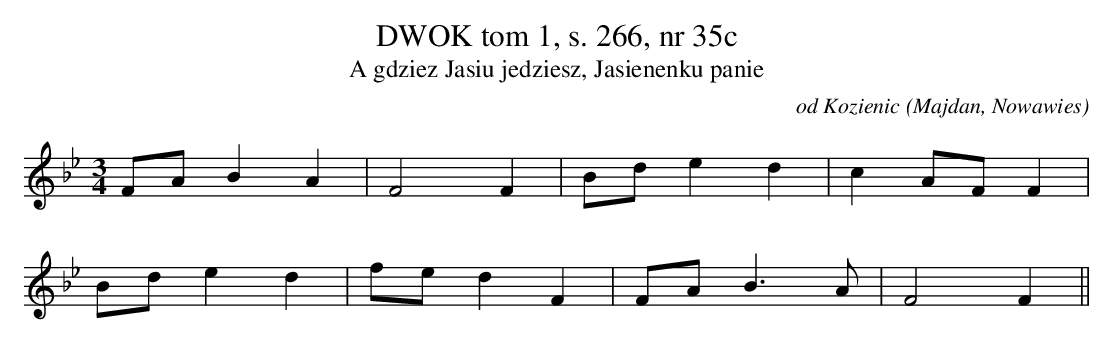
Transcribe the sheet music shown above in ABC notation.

X:1
T: DWOK tom 1, s. 266, nr 35c
T: A gdziez Jasiu jedziesz, Jasienenku panie
O: od Kozienic (Majdan, Nowawies)
M: 3/4
L: 1/8
K: Bb
FAB2A2 | F4F2 | Bde2d2 | c2AFF2 |
Bde2d2 | fed2F2 | FAB3A | F4F2||
